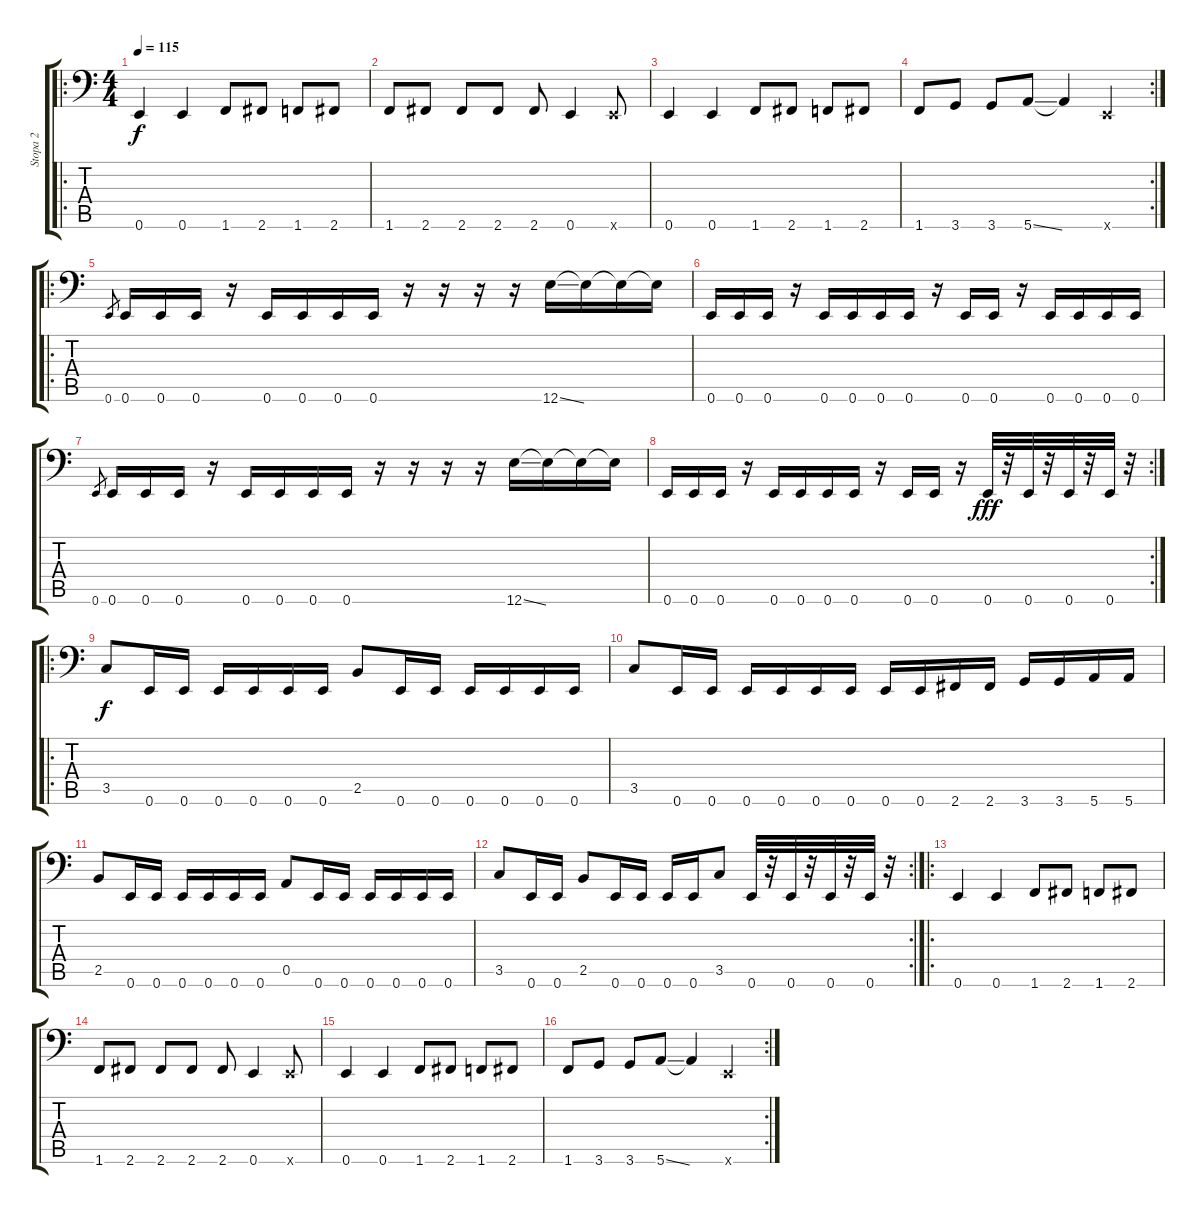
\track ("Stopa 2" "Stopa 2") {instrument electricbasspick}
\staff {score tabs}
\tuning (E3 B2 G2 D2 A1 E1) {hide}
\ro
\ts (4 4)
\tempo 115
\clef f4
\ks c
0.6.4{dy f} 0.6.4 1.6.8 2.6.8 1.6.8 2.6.8 |
1.6.8 2.6.8 2.6.8 2.6.8 2.6.8 0.6.4 0.6{x}.8 |
0.6.4 0.6.4 1.6.8 2.6.8 1.6.8 2.6.8 |
\rc 2
1.6.8 3.6.8 3.6.8 5.6{ss}.8 5.6{t}.4 0.6{x}.4 |
\ro
0.6.8{gr} 0.6.16 0.6.16 0.6.16 r.16 0.6.16 0.6.16 0.6.16 0.6.16 r.16 r.16 r.16 r.16 12.6{ss}.16 12.6{t}.16 12.6{t}.16 12.6{t}.16 |
0.6.16 0.6.16 0.6.16 r.16 0.6.16 0.6.16 0.6.16 0.6.16 r.16 0.6.16 0.6.16 r.16 0.6.16 0.6.16 0.6.16 0.6.16 |
0.6.8{gr} 0.6.16 0.6.16 0.6.16 r.16 0.6.16 0.6.16 0.6.16 0.6.16 r.16 r.16 r.16 r.16 12.6{ss}.16 12.6{t}.16 12.6{t}.16 12.6{t}.16 |
\rc 2
0.6.16 0.6.16 0.6.16 r.16 0.6.16 0.6.16 0.6.16 0.6.16 r.16 0.6.16 0.6.16 r.16 0.6.32{dy fff} r.32 0.6.32 r.32 0.6.32 r.32 0.6.32 r.32 |
\ro
3.5.8{dy f} 0.6.16 0.6.16 0.6.16 0.6.16 0.6.16 0.6.16 2.5.8 0.6.16 0.6.16 0.6.16 0.6.16 0.6.16 0.6.16 |
3.5.8 0.6.16 0.6.16 0.6.16 0.6.16 0.6.16 0.6.16 0.6.16 0.6.16 2.6.16 2.6.16 3.6.16 3.6.16 5.6.16 5.6.16 |
2.5.8 0.6.16 0.6.16 0.6.16 0.6.16 0.6.16 0.6.16 0.5.8 0.6.16 0.6.16 0.6.16 0.6.16 0.6.16 0.6.16 |
\rc 2
3.5.8 0.6.16 0.6.16 2.5.8 0.6.16 0.6.16 0.6.16 0.6.16 3.5.8 0.6.32 r.32 0.6.32 r.32 0.6.32 r.32 0.6.32 r.32 |
\ro
0.6.4 0.6.4 1.6.8 2.6.8 1.6.8 2.6.8 |
1.6.8 2.6.8 2.6.8 2.6.8 2.6.8 0.6.4 0.6{x}.8 |
0.6.4 0.6.4 1.6.8 2.6.8 1.6.8 2.6.8 |
\rc 2
1.6.8 3.6.8 3.6.8 5.6{ss}.8 5.6{t}.4 0.6{x}.4
